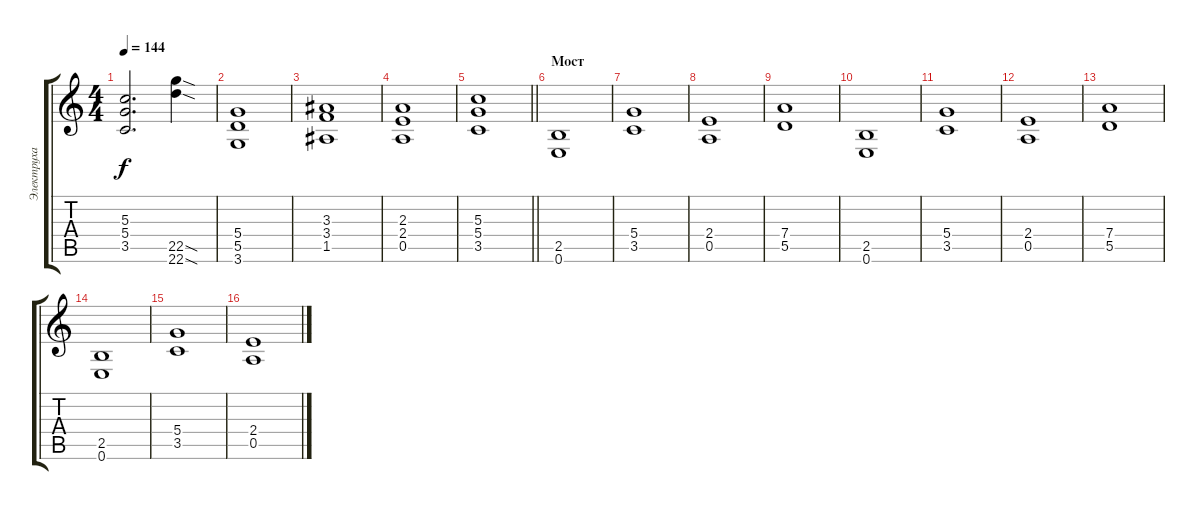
\track ("Электруха" "Электруха") {instrument distortionguitar}
\staff {score tabs}
\tuning (E4 B3 G3 D3 A2 E2) {hide}
\ts (4 4)
\tempo 144
\clef g2
\ks c
(5.3 5.4 3.5).2{d dy f} (22.5{sod} 22.6{sod}).4 |
(5.4 5.5 3.6).1 |
(3.3 3.4 1.5).1 |
(2.3 2.4 0.5).1 |
\barLineRight lightlight
(5.3 5.4 3.5).1 |
\section ("" "Мост")
(2.5 0.6).1 |
(5.4 3.5).1 |
(2.4 0.5).1 |
(7.4 5.5).1 |
(2.5 0.6).1 |
(5.4 3.5).1 |
(2.4 0.5).1 |
(7.4 5.5).1 |
(2.5 0.6).1 |
(5.4 3.5).1 |
(2.4 0.5).1
